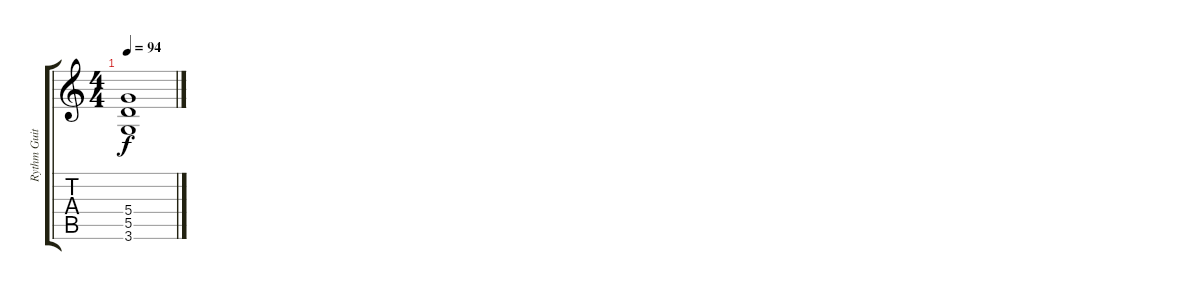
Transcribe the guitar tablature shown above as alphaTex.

\track ("Rythm Guitar" "Rythm Guit") {instrument overdrivenguitar}
\staff {score tabs}
\tuning (E4 B3 G3 D3 A2 E2) {hide}
\ts (4 4)
\tempo 94
\clef g2
\ks c
(5.4 5.5 3.6).1{dy f}
